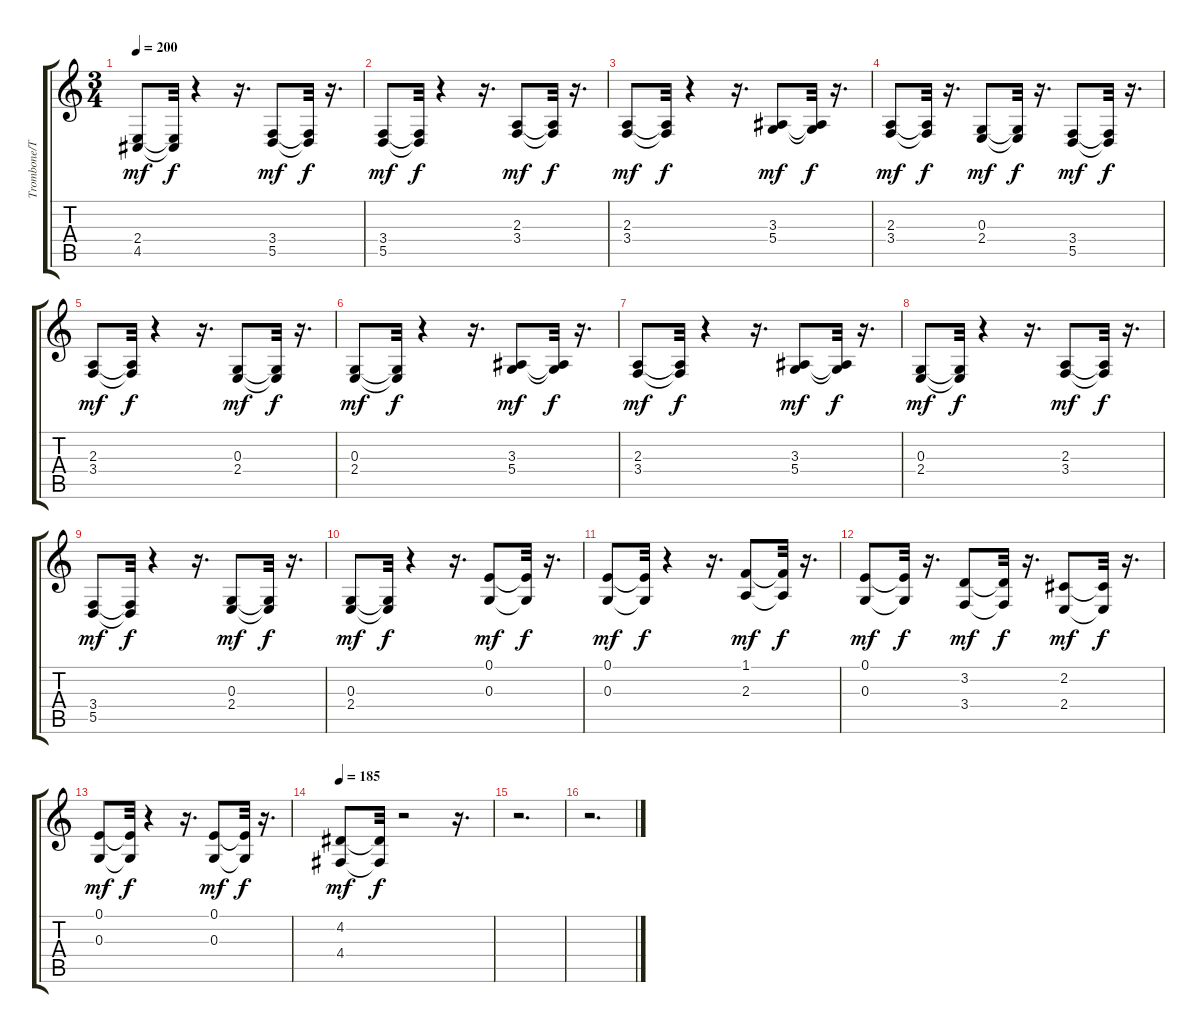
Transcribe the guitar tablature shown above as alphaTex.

\track ("Trombone/Tuba." "Trombone/T") {instrument trombone}
\staff {score tabs}
\tuning (E4 B3 G3 D3 A2 E2) {hide}
\ts (3 4)
\tempo 200
\clef g2
\ks c
(2.4 4.5).8{dy mf} (2.4{t} 4.5{t}).32{dy f} r.4 r.16{d} (3.4 5.5).8{dy mf} (3.4{t} 5.5{t}).32{dy f} r.16{d} |
(3.4 5.5).8{dy mf} (3.4{t} 5.5{t}).32{dy f} r.4 r.16{d} (2.3 3.4).8{dy mf} (2.3{t} 3.4{t}).32{dy f} r.16{d} |
(2.3 3.4).8{dy mf} (2.3{t} 3.4{t}).32{dy f} r.4 r.16{d} (3.3 5.4).8{dy mf} (3.3{t} 5.4{t}).32{dy f} r.16{d} |
(2.3 3.4).8{dy mf} (2.3{t} 3.4{t}).32{dy f} r.16{d} (0.3 2.4).8{dy mf} (0.3{t} 2.4{t}).32{dy f} r.16{d} (3.4 5.5).8{dy mf} (3.4{t} 5.5{t}).32{dy f} r.16{d} |
(2.3 3.4).8{dy mf} (2.3{t} 3.4{t}).32{dy f} r.4 r.16{d} (0.3 2.4).8{dy mf} (0.3{t} 2.4{t}).32{dy f} r.16{d} |
(0.3 2.4).8{dy mf} (0.3{t} 2.4{t}).32{dy f} r.4 r.16{d} (3.3 5.4).8{dy mf} (3.3{t} 5.4{t}).32{dy f} r.16{d} |
(2.3 3.4).8{dy mf} (2.3{t} 3.4{t}).32{dy f} r.4 r.16{d} (3.3 5.4).8{dy mf} (3.3{t} 5.4{t}).32{dy f} r.16{d} |
(0.3 2.4).8{dy mf} (0.3{t} 2.4{t}).32{dy f} r.4 r.16{d} (2.3 3.4).8{dy mf} (2.3{t} 3.4{t}).32{dy f} r.16{d} |
(3.4 5.5).8{dy mf} (3.4{t} 5.5{t}).32{dy f} r.4 r.16{d} (0.3 2.4).8{dy mf} (0.3{t} 2.4{t}).32{dy f} r.16{d} |
(0.3 2.4).8{dy mf} (0.3{t} 2.4{t}).32{dy f} r.4 r.16{d} (0.1 0.3).8{dy mf} (0.1{t} 0.3{t}).32{dy f} r.16{d} |
(0.1 0.3).8{dy mf} (0.1{t} 0.3{t}).32{dy f} r.4 r.16{d} (1.1 2.3).8{dy mf} (1.1{t} 2.3{t}).32{dy f} r.16{d} |
(0.1 0.3).8{dy mf} (0.1{t} 0.3{t}).32{dy f} r.16{d} (3.2 3.4).8{dy mf} (3.2{t} 3.4{t}).32{dy f} r.16{d} (2.2 2.4).8{dy mf} (2.2{t} 2.4{t}).32{dy f} r.16{d} |
(0.1 0.3).8{dy mf} (0.1{t} 0.3{t}).32{dy f} r.4 r.16{d} (0.1 0.3).8{dy mf} (0.1{t} 0.3{t}).32{dy f} r.16{d} |
\tempo 185
(4.2 4.4).8{dy mf} (4.2{t} 4.4{t}).32{dy f} r.2 r.16{d} |
r.2{d} |
r.2{d}
